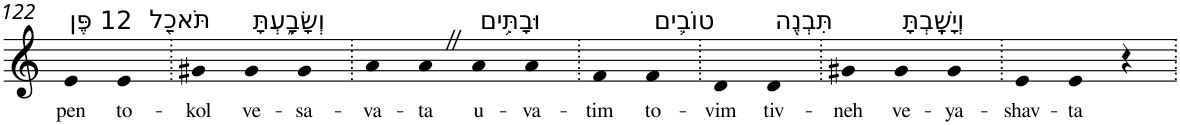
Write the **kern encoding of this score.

**kern	**text
*part1	*part1
*staff1	*staff1
*I"Piano	*
*I'Pno	*
!!LO:PB:g=z
*clefG2	*
*k[]	*
=122	=122
!LO:TX:a:t=12 פֶּן	!
!	!LO:LY:b
4e	pen
!LO:TX:a:t=תֹּאכַ֖ל	!
!	!LO:LY:b
4e	to-
=123.	=123.
!	!LO:LY:b
4g#X	-kol
!LO:TX:a:t=וְשָׂבָ֑עְתָּ	!
!	!LO:LY:b
4g#	ve-
!	!LO:LY:b
4g#	-sa-
=124.	=124.
!	!LO:LY:b
4a	-va-
!	!LO:LY:b
4aZ	-ta
!LO:TX:a:t=וּבָתִּ֥ים	!
!	!LO:LY:b
4a	u-
!	!LO:LY:b
4a	-va-
=125.	=125.
!	!LO:LY:b
4f	-tim
!LO:TX:a:t=טוֹבִ֛ים	!
!	!LO:LY:b
4f	to-
=126.	=126.
!	!LO:LY:b
4d	-vim
!LO:TX:a:t=תִּבְנֶ֖ה	!
!	!LO:LY:b
4d	tiv-
=127.	=127.
!	!LO:LY:b
4g#X	-neh
!LO:TX:a:t=וְיָשָֽׁבְתָּ	!
!	!LO:LY:b
4g#	ve-
!	!LO:LY:b
4g#	-ya-
=128.	=128.
!	!LO:LY:b
4e	-shav-
!	!LO:LY:b
4e	-ta
4r	.
=.	=.
*-	*-
